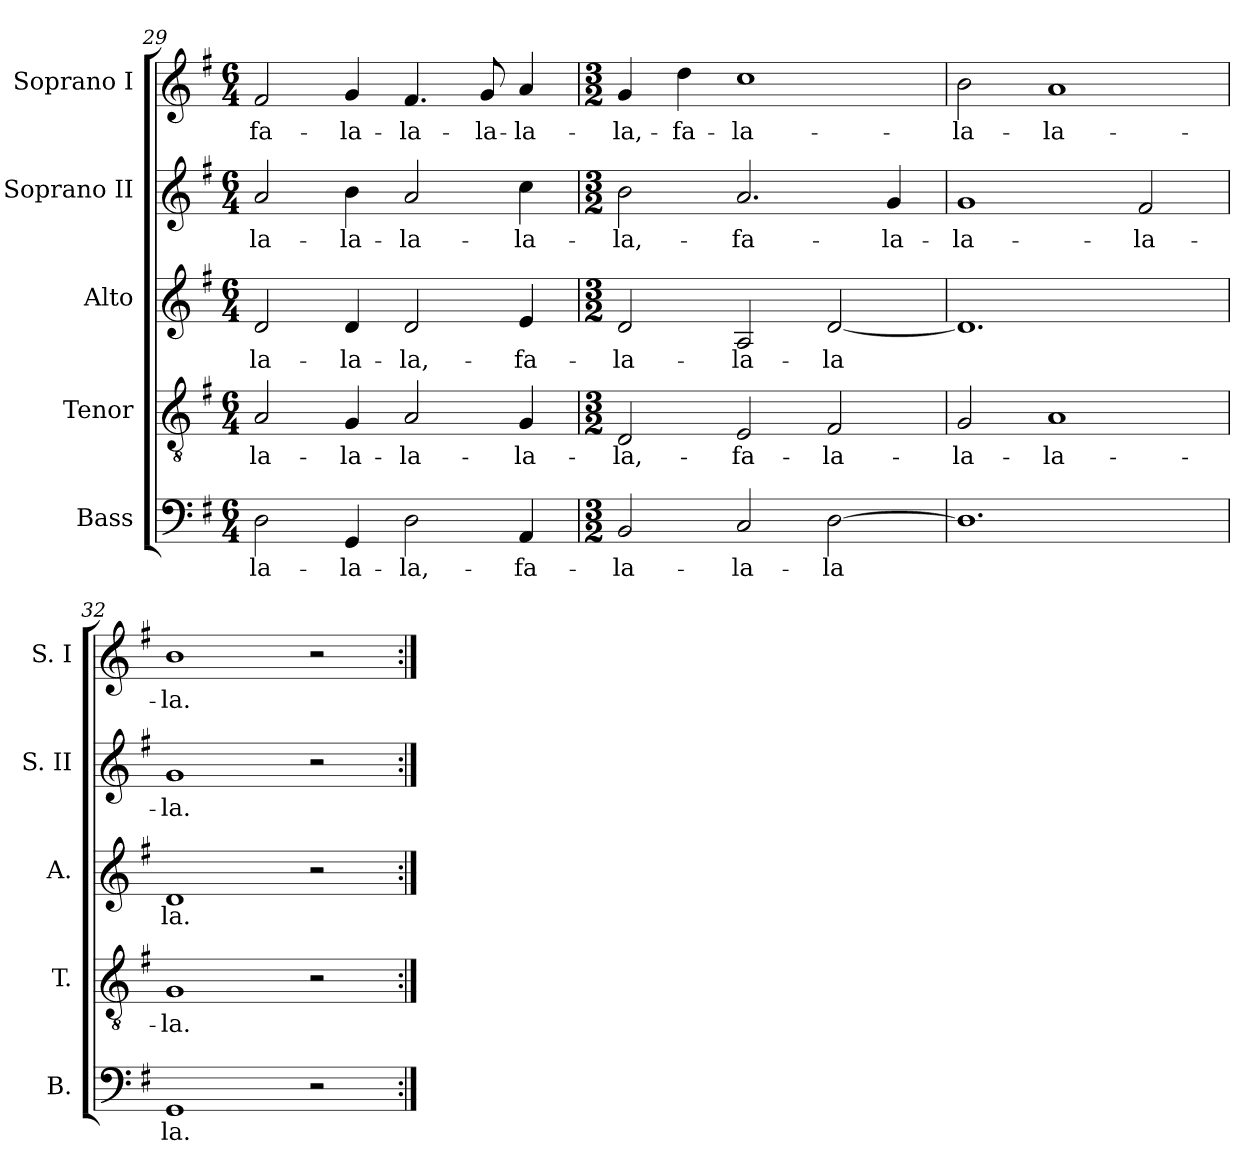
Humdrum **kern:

**kern	**text	**kern	**text	**kern	**text	**kern	**text	**kern	**text
*part5	*part5	*part4	*part4	*part3	*part3	*part2	*part2	*part1	*part1
*staff5	*staff5	*staff4	*staff4	*staff3	*staff3	*staff2	*staff2	*staff1	*staff1
*I"Bass	*	*I"Tenor	*	*I"Alto	*	*I"Soprano II	*	*I"Soprano I	*
*I'B.	*	*I'T.	*	*I'A.	*	*I'S. II	*	*I'S. I	*
*clefF4	*	*clefGv2	*	*clefG2	*	*clefG2	*	*clefG2	*
*	*	*ITrd7c12	*	*	*	*	*	*	*
*k[f#]	*	*k[f#]	*	*k[f#]	*	*k[f#]	*	*k[f#]	*
*G:	*	*G:	*	*G:	*	*G:	*	*G:	*
*M6/4	*	*M6/4	*	*M6/4	*	*M6/4	*	*M6/4	*
=29	=29	=29	=29	=29	=29	=29	=29	=29	=29
!	!LO:LY:b:color=#000000	!	!	!	!	!	!	!	!
!	!	!	!LO:LY:b:color=#000000	!	!	!	!	!	!
!	!	!	!	!	!LO:LY:b:color=#000000	!	!	!	!
!	!	!	!	!	!	!	!LO:LY:b:color=#000000	!	!
!	!	!	!	!	!	!	!	!	!LO:LY:b:color=#000000
2Di\	-la-	2AAi/	-la-	2di/	-la-	2ai/	-la-	2f#i/	-fa-
!	!LO:LY:b:color=#000000	!	!	!	!	!	!	!	!
!	!	!	!LO:LY:b:color=#000000	!	!	!	!	!	!
!	!	!	!	!	!LO:LY:b:color=#000000	!	!	!	!
!	!	!	!	!	!	!	!LO:LY:b:color=#000000	!	!
!	!	!	!	!	!	!	!	!	!LO:LY:b:color=#000000
4GGi/	-la-	4GGi/	-la-	4di/	-la-	4bi\	-la-	4gi/	-la-
!	!LO:LY:b:color=#000000	!	!	!	!	!	!	!	!
!	!	!	!LO:LY:b:color=#000000	!	!	!	!	!	!
!	!	!	!	!	!LO:LY:b:color=#000000	!	!	!	!
!	!	!	!	!	!	!	!LO:LY:b:color=#000000	!	!
!	!	!	!	!	!	!	!	!	!LO:LY:b:color=#000000
2Di\	-la,-	2AAi/	-la-	2di/	-la,-	2ai/	-la-	4.f#i/	-la-
!	!	!	!	!	!	!	!	!	!LO:LY:b:color=#000000
.	.	.	.	.	.	.	.	8gi/	-la-
!	!LO:LY:b:color=#000000	!	!	!	!	!	!	!	!
!	!	!	!LO:LY:b:color=#000000	!	!	!	!	!	!
!	!	!	!	!	!LO:LY:b:color=#000000	!	!	!	!
!	!	!	!	!	!	!	!LO:LY:b:color=#000000	!	!
!	!	!	!	!	!	!	!	!	!LO:LY:b:color=#000000
4AAi/	-fa-	4GGi/	-la-	4ei/	-fa-	4cci\	-la-	4ai/	-la-
!!LO:LB:g=z
=30	=30	=30	=30	=30	=30	=30	=30	=30	=30
*M3/2	*	*M3/2	*	*M3/2	*	*M3/2	*	*M3/2	*
!	!LO:LY:b:color=#000000	!	!	!	!	!	!	!	!
!	!	!	!LO:LY:b:color=#000000	!	!	!	!	!	!
!	!	!	!	!	!LO:LY:b:color=#000000	!	!	!	!
!	!	!	!	!	!	!	!LO:LY:b:color=#000000	!	!
!	!	!	!	!	!	!	!	!	!LO:LY:b:color=#000000
2BBi/	-la-	2DDi/	-la,-	2di/	-la-	2bi\	-la,-	4gi/	-la,-
!	!	!	!	!	!	!	!	!	!LO:LY:b:color=#000000
.	.	.	.	.	.	.	.	4ddi\	-fa-
!	!LO:LY:b:color=#000000	!	!	!	!	!	!	!	!
!	!	!	!LO:LY:b:color=#000000	!	!	!	!	!	!
!	!	!	!	!	!LO:LY:b:color=#000000	!	!	!	!
!	!	!	!	!	!	!	!LO:LY:b:color=#000000	!	!
!	!	!	!	!	!	!	!	!	!LO:LY:b:color=#000000
2Ci/	-la-	2EEi/	-fa-	2Ai/	-la-	2.ai/	-fa-	1cci	-la-
!	!LO:LY:b:color=#000000	!	!	!	!	!	!	!	!
!	!	!	!LO:LY:b:color=#000000	!	!	!	!	!	!
!	!	!	!	!	!LO:LY:b:color=#000000	!	!	!	!
[>2Di\	-la	2FF#i/	-la-	[<2di/	-la	.	.	.	.
!	!	!	!	!	!	!	!LO:LY:b:color=#000000	!	!
.	.	.	.	.	.	4gi/	-la-	.	.
=31	=31	=31	=31	=31	=31	=31	=31	=31	=31
!	!	!	!LO:LY:b:color=#000000	!	!	!	!	!	!
!	!	!	!	!	!	!	!LO:LY:b:color=#000000	!	!
!	!	!	!	!	!	!	!	!	!LO:LY:b:color=#000000
1.Di]	.	2GGi/	-la-	1.di]	.	1gi	-la-	2bi\	-la-
!	!	!	!LO:LY:b:color=#000000	!	!	!	!	!	!
!	!	!	!	!	!	!	!	!	!LO:LY:b:color=#000000
.	.	1AAi	-la-	.	.	.	.	1ai	-la-
!	!	!	!	!	!	!	!LO:LY:b:color=#000000	!	!
.	.	.	.	.	.	2f#i/	-la-	.	.
=32	=32	=32	=32	=32	=32	=32	=32	=32	=32
!	!LO:LY:b:color=#000000	!	!	!	!	!	!	!	!
!	!	!	!LO:LY:b:color=#000000	!	!	!	!	!	!
!	!	!	!	!	!LO:LY:b:color=#000000	!	!	!	!
!	!	!	!	!	!	!	!LO:LY:b:color=#000000	!	!
!	!	!	!	!	!	!	!	!	!LO:LY:b:color=#000000
1GGi	la.-	1GGi	-la.-	1di	la.-	1gi	-la.-	1bi	-la.-
2r	.	2r	.	2r	.	2r	.	2r	.
=:|!	=:|!	=:|!	=:|!	=:|!	=:|!	=:|!	=:|!	=:|!	=:|!
*-	*-	*-	*-	*-	*-	*-	*-	*-	*-
